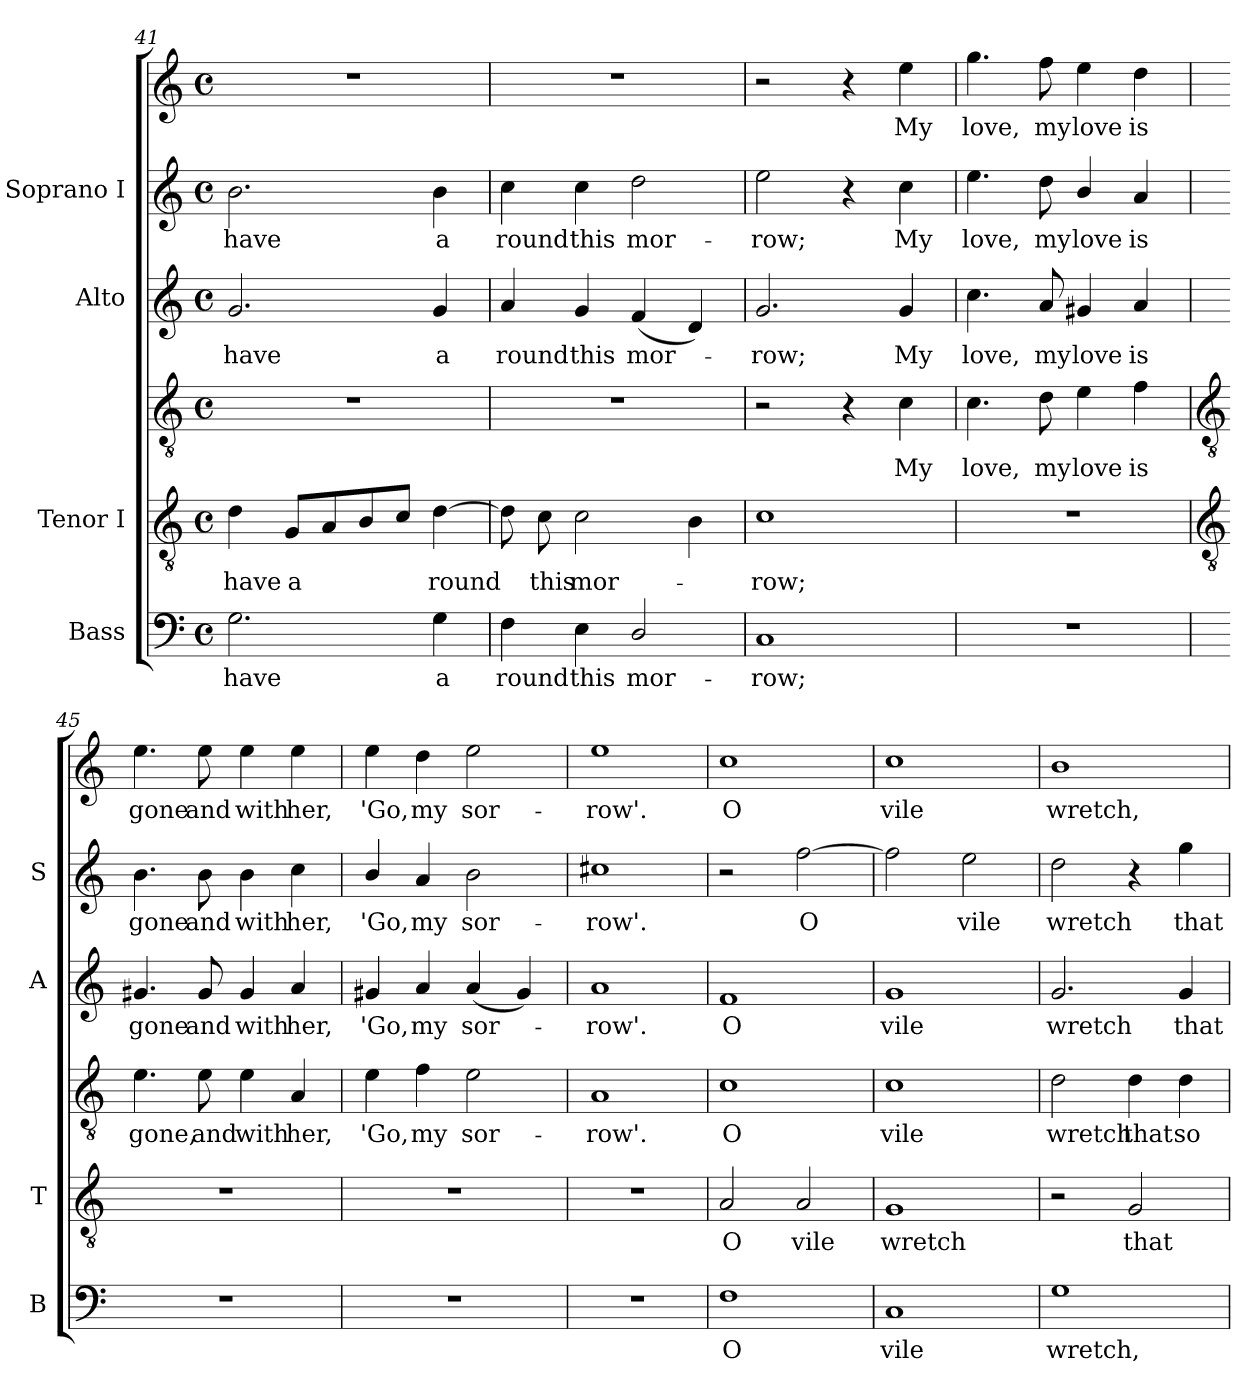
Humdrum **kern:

**kern	**text	**kern	**text	**kern	**text	**kern	**text	**kern	**text	**kern	**text
*part4	*part4	*part3	*part3	*part3	*part3	*part2	*part2	*part1	*part1	*part1	*part1
*staff6	*staff6	*staff5	*staff5	*staff4	*staff4	*staff3	*staff3	*staff2	*staff2	*staff1	*staff1
*I"Bass	*	*I"Tenor I	*	*	*	*I"Alto	*	*I"Soprano I	*	*	*
*I'B	*	*I'T	*	*	*	*I'A	*	*I'S	*	*	*
*clefF4	*	*clefGv2	*	*clefGv2	*	*clefG2	*	*clefG2	*	*clefG2	*
*k[]	*	*k[]	*	*k[]	*	*k[]	*	*k[]	*	*k[]	*
*C:	*	*C:	*	*C:	*	*C:	*	*C:	*	*C:	*
*M4/4	*	*M4/4	*	*M4/4	*	*M4/4	*	*M4/4	*	*M4/4	*
*met(c)	*	*met(c)	*	*met(c)	*	*met(c)	*	*met(c)	*	*met(c)	*
=41	=41	=41	=41	=41	=41	=41	=41	=41	=41	=41	=41
!	!LO:LY:b	!	!LO:LY:b	!	!	!	!LO:LY:b	!	!LO:LY:b	!	!
2.G	have	4d	have	1r	.	2.g	have	2.b	have	1r	.
!	!	!	!LO:LY:b	!	!	!	!	!	!	!	!
.	.	8GL	a	.	.	.	.	.	.	.	.
.	.	8A	.	.	.	.	.	.	.	.	.
.	.	8B	.	.	.	.	.	.	.	.	.
.	.	8cJ	.	.	.	.	.	.	.	.	.
!	!LO:LY:b	!	!LO:LY:b	!	!	!	!LO:LY:b	!	!LO:LY:b	!	!
4G	a	[4d	round	.	.	4g	a	4b	a	.	.
=42	=42	=42	=42	=42	=42	=42	=42	=42	=42	=42	=42
!	!LO:LY:b	!	!	!	!	!	!LO:LY:b	!	!LO:LY:b	!	!
4F	round	8d]	.	1r	.	4a	round	4cc	round	1r	.
!	!	!	!LO:LY:b	!	!	!	!	!	!	!	!
.	.	8c	this	.	.	.	.	.	.	.	.
!	!LO:LY:b	!	!LO:LY:b	!	!	!	!LO:LY:b	!	!LO:LY:b	!	!
4E	this	2c	mor-	.	.	4g	this	4cc	this	.	.
!	!LO:LY:b	!	!	!	!	!	!LO:LY:b	!	!LO:LY:b	!	!
2D/	mor-	.	.	.	.	(<4f	mor-	2dd	mor-	.	.
.	.	4B	.	.	.	4d)	.	.	.	.	.
=43	=43	=43	=43	=43	=43	=43	=43	=43	=43	=43	=43
!	!LO:LY:b	!	!LO:LY:b	!	!	!	!LO:LY:b	!	!LO:LY:b	!	!
1C	-row;	1c	row;	2r	.	2.g	row;	2ee	row;	2r	.
.	.	.	.	4r	.	.	.	4r	.	4r	.
!	!	!	!	!	!LO:LY:b	!	!LO:LY:b	!	!LO:LY:b	!	!LO:LY:b
.	.	.	.	4c	My	4g	My	4cc	My	4ee	-My
=44	=44	=44	=44	=44	=44	=44	=44	=44	=44	=44	=44
!	!	!	!	!	!LO:LY:b	!	!LO:LY:b	!	!LO:LY:b	!	!LO:LY:b
1r	.	1r	.	4.c	love,	4.cc	love,	4.ee	love,	4.gg	love,
!	!	!	!	!	!LO:LY:b	!	!LO:LY:b	!	!LO:LY:b	!	!LO:LY:b
.	.	.	.	8d	my	8a	my	8dd	my	8ff	my
!	!	!	!	!	!LO:LY:b	!	!LO:LY:b	!	!LO:LY:b	!	!LO:LY:b
.	.	.	.	4e	love	4g#X	love	4b/	love	4ee	love
!	!	!	!	!	!LO:LY:b	!	!LO:LY:b	!	!LO:LY:b	!	!LO:LY:b
.	.	.	.	4f	is	4a	is	4a	is	4dd	is
!!LO:LB:g=z
=45	=45	=45	=45	=45	=45	=45	=45	=45	=45	=45	=45
*	*	*clefGv2	*	*clefGv2	*	*	*	*	*	*	*
!	!	!	!	!	!LO:LY:b	!	!LO:LY:b	!	!LO:LY:b	!	!LO:LY:b
1r	.	1r	.	4.e	gone,	4.g#X	gone	4.b	gone	4.ee	gone
!	!	!	!	!	!LO:LY:b	!	!LO:LY:b	!	!LO:LY:b	!	!LO:LY:b
.	.	.	.	8e	and	8g#	and	8b	and	8ee	and
!	!	!	!	!	!LO:LY:b	!	!LO:LY:b	!	!LO:LY:b	!	!LO:LY:b
.	.	.	.	4e	with	4g#	with	4b	with	4ee	with
!	!	!	!	!	!LO:LY:b	!	!LO:LY:b	!	!LO:LY:b	!	!LO:LY:b
.	.	.	.	4A	her,	4a	her,	4cc	her,	4ee	her,
=46	=46	=46	=46	=46	=46	=46	=46	=46	=46	=46	=46
!	!	!	!	!	!LO:LY:b	!	!LO:LY:b	!	!LO:LY:b	!	!LO:LY:b
1r	.	1r	.	4e	'Go,	4g#X	'Go,	4b/	-'Go,	4ee	'Go,
!	!	!	!	!	!LO:LY:b	!	!LO:LY:b	!	!LO:LY:b	!	!LO:LY:b
.	.	.	.	4f	my	4a	my	4a	my	4dd	my
!	!	!	!	!	!LO:LY:b	!	!LO:LY:b	!	!LO:LY:b	!	!LO:LY:b
.	.	.	.	2e	sor-	(<4a	sor-	2b	sor-	2ee	sor-
.	.	.	.	.	.	4g#)	.	.	.	.	.
=47	=47	=47	=47	=47	=47	=47	=47	=47	=47	=47	=47
!	!	!	!	!	!LO:LY:b	!	!LO:LY:b	!	!LO:LY:b	!	!LO:LY:b
1r	.	1r	.	1A	-row'.	1a	row'.	1cc#X	row'.	1ee	-row'.
=48	=48	=48	=48	=48	=48	=48	=48	=48	=48	=48	=48
!	!LO:LY:b	!	!LO:LY:b	!	!LO:LY:b	!	!LO:LY:b	!	!	!	!LO:LY:b
1F	O	2A	O	1c	O	1f	O	2r	.	1cc	O
!	!	!	!LO:LY:b	!	!	!	!	!	!LO:LY:b	!	!
.	.	2A	vile	.	.	.	.	[2ff	O	.	.
=49	=49	=49	=49	=49	=49	=49	=49	=49	=49	=49	=49
!	!LO:LY:b	!	!LO:LY:b	!	!LO:LY:b	!	!LO:LY:b	!	!	!	!LO:LY:b
1C	vile	1G	wretch	1c	vile	1g	vile	2ff]	.	1cc	vile
!	!	!	!	!	!	!	!	!	!LO:LY:b	!	!
.	.	.	.	.	.	.	.	2ee	vile	.	.
=50	=50	=50	=50	=50	=50	=50	=50	=50	=50	=50	=50
!	!LO:LY:b	!	!	!	!LO:LY:b	!	!LO:LY:b	!	!LO:LY:b	!	!LO:LY:b
1G	wretch,	2r	.	2d	wretch	2.g	wretch	2dd	wretch	1b	wretch,
!	!	!	!LO:LY:b	!	!LO:LY:b	!	!	!	!	!	!
.	.	2G	that	4d	that	.	.	4r	.	.	.
!	!	!	!	!	!LO:LY:b	!	!LO:LY:b	!	!LO:LY:b	!	!
.	.	.	.	4d	so	4g	that	4gg	that	.	.
=	=	=	=	=	=	=	=	=	=	=	=
*-	*-	*-	*-	*-	*-	*-	*-	*-	*-	*-	*-
